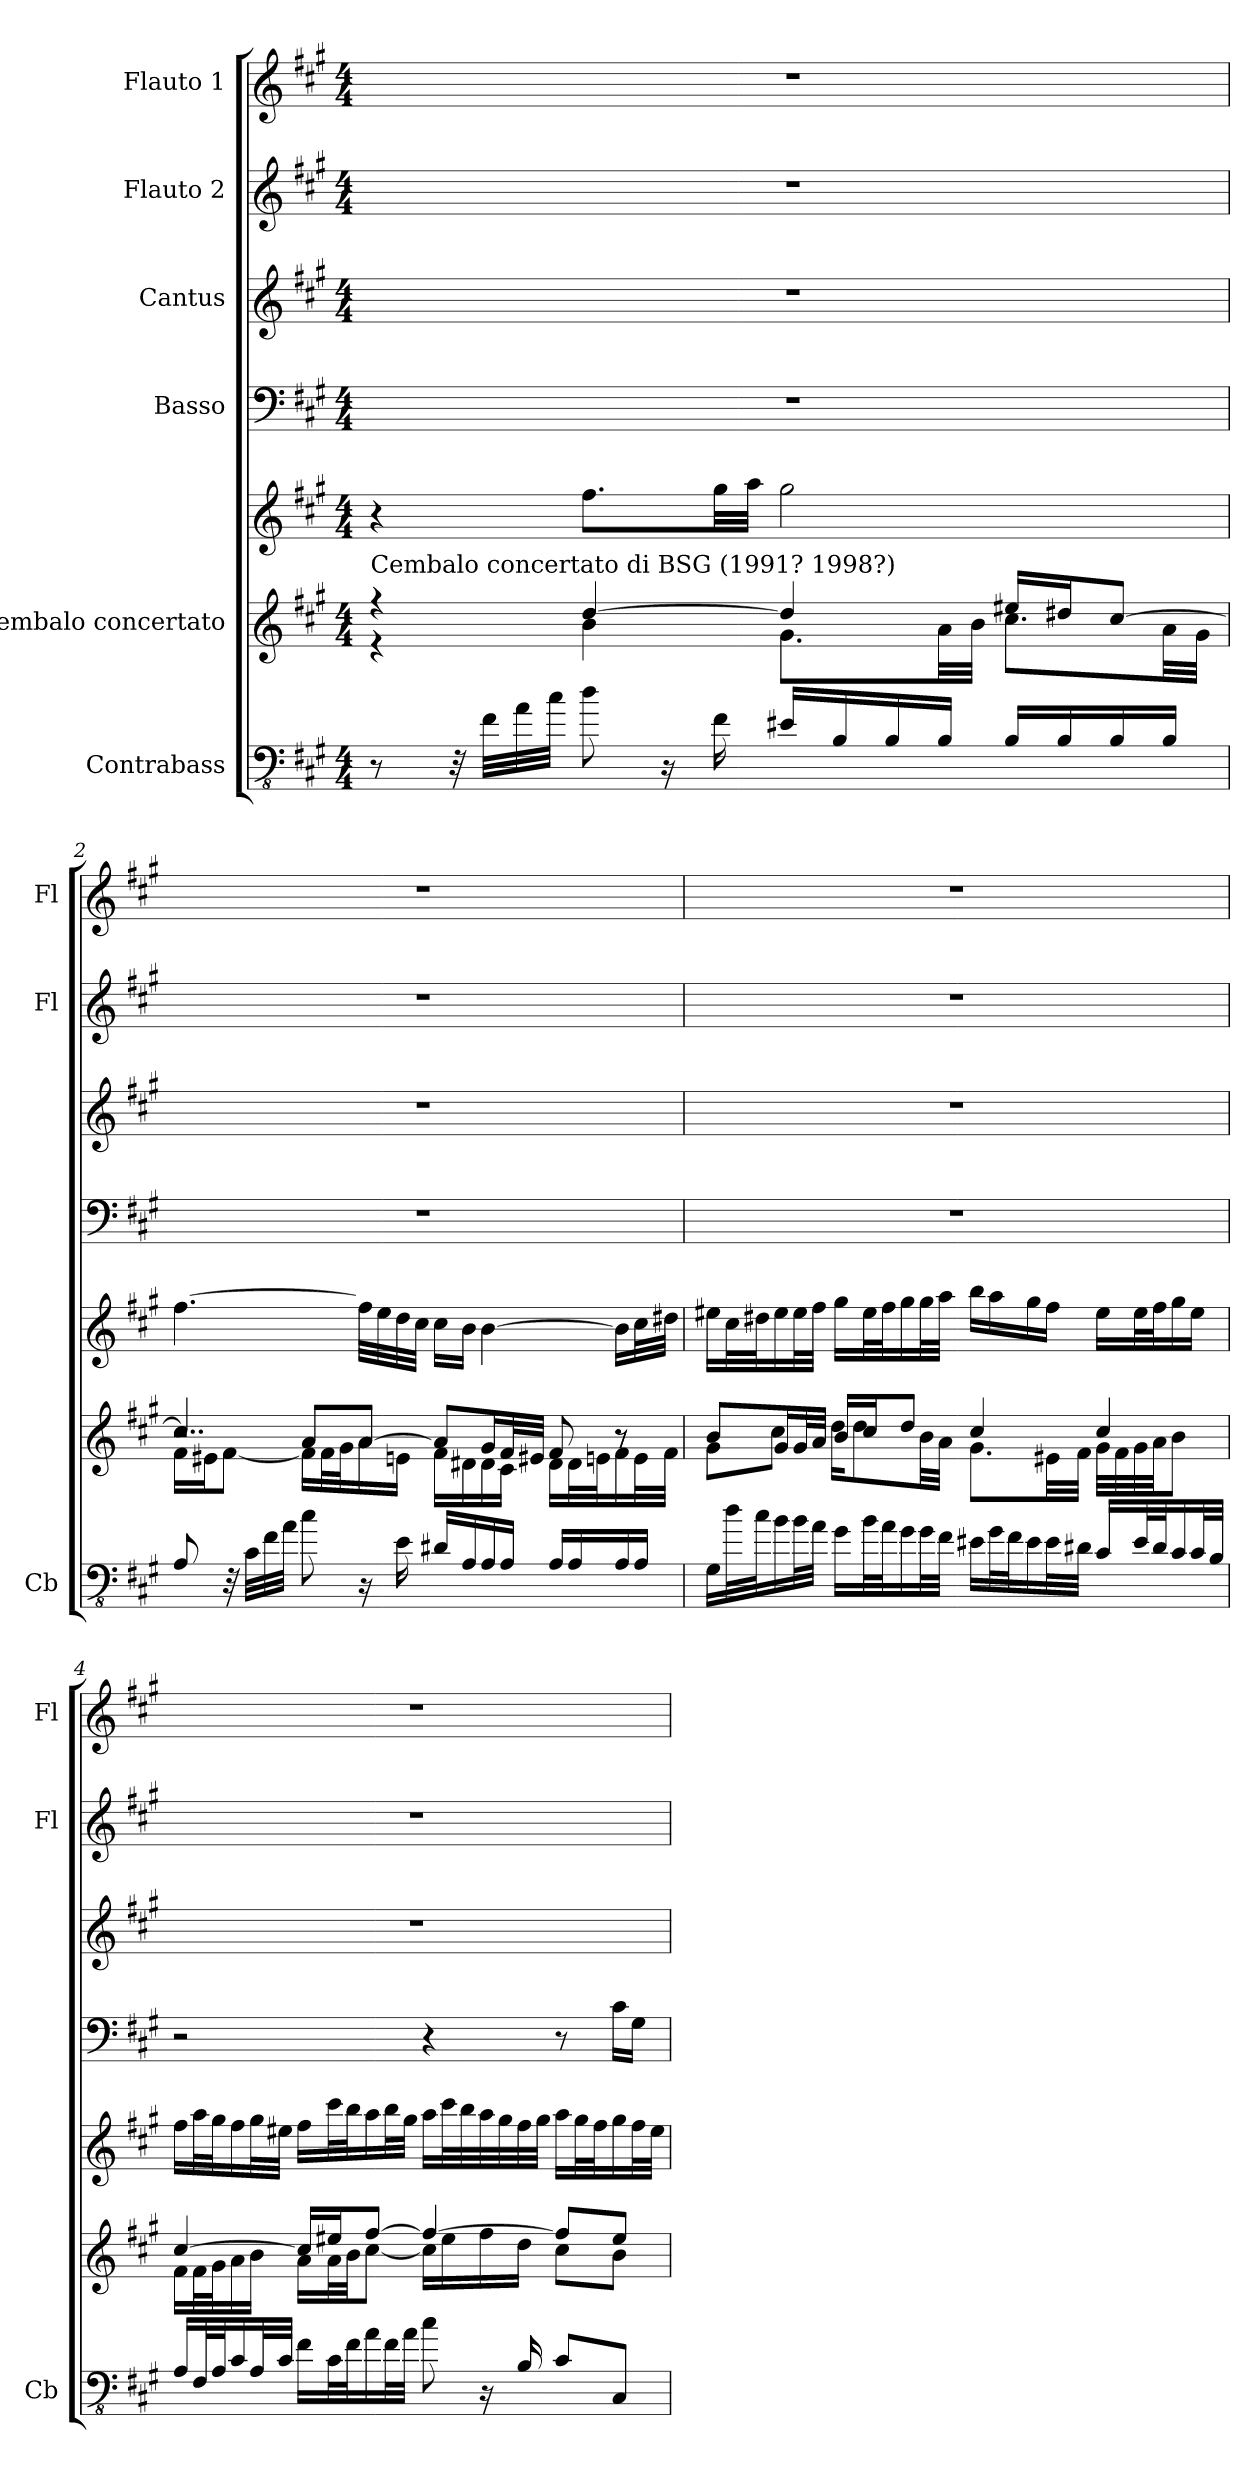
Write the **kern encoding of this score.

**kern	**kern	**kern	**kern	**kern	**kern	**kern
*part6	*part5	*part5	*part4	*part3	*part2	*part1
*staff7	*staff6	*staff5	*staff4	*staff3	*staff2	*staff1
*I"Contrabass	*I"Cembalo concertato	*	*I"Basso	*I"Cantus	*I"Flauto 2	*I"Flauto 1
*I'Cb	*	*	*	*	*I'Fl	*I'Fl
*clefFv4	*clefG2	*clefG2	*clefF4	*clefG2	*clefG2	*clefG2
*ITrd7c12	*	*	*	*	*	*
*k[f#c#g#]	*k[f#c#g#]	*k[f#c#g#]	*k[f#c#g#]	*k[f#c#g#]	*k[f#c#g#]	*k[f#c#g#]
*M4/4	*M4/4	*M4/4	*M4/4	*M4/4	*M4/4	*M4/4
*MM52	*MM52	*MM52	*MM52	*MM52	*MM52	*MM52
=1	=1	=1	=1	=1	=1	=1
*	*^	*	*	*	*	*
!	!LO:TX:a:t=Cembalo concertato di BSG (1991? 1998?)	!	!	!	!	!	!
8r	4r	4r	4r	1r	1r	1r	1r
32r	.	.	.	.	.	.	.
32FF#\LLL	.	.	.	.	.	.	.
32AA\	.	.	.	.	.	.	.
32C#\JJJ	.	.	.	.	.	.	.
8D\	[4dd/	4b\	8.ff#\L	.	.	.	.
16r	.	.	.	.	.	.	.
16FF#\	.	.	32gg#\LL	.	.	.	.
.	.	.	32aa\JJJ	.	.	.	.
16EE#X/LL	4dd/]	8.g#\L	2gg#\	.	.	.	.
16BBB/	.	.	.	.	.	.	.
16BBB/	.	.	.	.	.	.	.
16BBB/JJ	.	32a\LL	.	.	.	.	.
.	.	32b\JJJ	.	.	.	.	.
16BBB/LL	16ee#X/LL	8.cc#\L	.	.	.	.	.
16BBB/	16dd#X/J	.	.	.	.	.	.
16BBB/	[8cc#/J	.	.	.	.	.	.
16BBB/JJ	.	32a\LL	.	.	.	.	.
.	.	32g#\JJJ	.	.	.	.	.
!!LO:PB:g=z
=2	=2	=2	=2	=2	=2	=2	=2
*	*	*^	*	*	*	*	*
8AAA/	4cc#/]	16f#\LL	2..r	[4.ff#\	1r	1r	1r	1r
.	.	16e#X\J	.	.	.	.	.	.
32r	.	[8f#\J	.	.	.	.	.	.
32CC#\LLL	.	.	.	.	.	.	.	.
32FF#\	.	.	.	.	.	.	.	.
32AA\JJJ	.	.	.	.	.	.	.	.
8C#\	8a/L	16f#\LL]	.	.	.	.	.	.
.	.	32f#\L	.	.	.	.	.	.
.	.	32g#\J	.	.	.	.	.	.
16r	[8a/J	16a\	.	32ff#\LLL]	.	.	.	.
.	.	.	.	32ee\	.	.	.	.
16EE\	.	16en\JJ	.	32dd\	.	.	.	.
.	.	.	.	32cc#\JJJ	.	.	.	.
16DD#X/LL	8a/L]	16f#\LL	.	16cc#\LL	.	.	.	.
16AAA/	.	16d#X\	.	16b\JJ	.	.	.	.
16AAA/	16g#/L	16d#\	.	[4b\	.	.	.	.
16AAA/JJ	32f#/L	16c#\JJ	.	.	.	.	.	.
.	32e#X/JJJ	.	.	.	.	.	.	.
16AAA/LL	8f#/	16d#\LL	.	.	.	.	.	.
16AAA/	.	32d#\L	.	.	.	.	.	.
.	.	32en\J	.	.	.	.	.	.
16AAA/	8r	16f#\	8r	16b\LL]	.	.	.	.
16AAA/JJ	.	32e\L	.	32cc#\L	.	.	.	.
.	.	32f#\JJJ	.	32dd#X\JJJ	.	.	.	.
*	*	*v	*v	*	*	*	*	*
!!LO:LB:g=z
=3	=3	=3	=3	=3	=3	=3	=3
16GGG#\LL	8b/L	8g#\L	16ee#X\LL	1r	1r	1r	1r
32D\L	.	.	32cc#\L	.	.	.	.
32C#\J	.	.	32dd#X\J	.	.	.	.
16BB\	16g#/L	8cc#\J	16ee#\	.	.	.	.
32BB\L	32g#/L	.	32ee#\L	.	.	.	.
32AA\JJJ	32a/JJJ	.	32ff#\JJJ	.	.	.	.
16GG#\LL	16b/LL	16dd\KL	16gg#\LL	.	.	.	.
32BB\L	16cc#/J	8dd\	32ee#\L	.	.	.	.
32AA\J	.	.	32ff#\J	.	.	.	.
16GG#\	8dd/J	.	16gg#\	.	.	.	.
32GG#\L	.	32b\LL	32gg#\L	.	.	.	.
32FF#\JJJ	.	32a\JJJ	32aa\JJJ	.	.	.	.
16EE#X\LL	4cc#/	8.g#\L	16bb\LL	.	.	.	.
32GG#\L	.	.	16aa\	.	.	.	.
32FF#\J	.	.	.	.	.	.	.
16EE#\	.	.	16gg#\	.	.	.	.
32EE#\L	.	32e#X\LL	16ff#\JJ	.	.	.	.
32DD#X\JJJ	.	32f#\JJJ	.	.	.	.	.
16CC#/LL	4cc#/	32g#\LLL	16ee#\LL	.	.	.	.
.	.	32f#\	.	.	.	.	.
32EE#/L	.	32g#\	32ee#\L	.	.	.	.
32DD#/J	.	32a\JJ	32ff#\J	.	.	.	.
16CC#/	.	8b\J	16gg#\	.	.	.	.
32CC#/L	.	.	16ee#\JJ	.	.	.	.
32BBB/JJJ	.	.	.	.	.	.	.
!!LO:PB:g=z
=4	=4	=4	=4	=4	=4	=4	=4
16AAA/LL	[4cc#/	16f#\LL	16ff#\LL	2r	1r	1r	1r
32FFF#/L	.	32f#\L	32aa\L	.	.	.	.
32AAA/J	.	32g#\J	32gg#\J	.	.	.	.
16CC#/	.	16a\	16ff#\	.	.	.	.
32AAA/L	.	16b\JJ	32gg#\L	.	.	.	.
32CC#/JJJ	.	.	32ee#X\JJJ	.	.	.	.
16FF#\LL	16cc#/LL]	16a\LL	16ff#\LL	.	.	.	.
32CC#\L	16ee#X/J	32a\L	32ccc#\L	.	.	.	.
32FF#\J	.	32b\JJ	32bb\J	.	.	.	.
16AA\	[8ff#/J	[8cc#\J	16aa\	.	.	.	.
32FF#\L	.	.	32bb\L	.	.	.	.
32AA\JJJ	.	.	32gg#\JJJ	.	.	.	.
8C#\	4ff#/_	16cc#\LL]	16aa\LL	4r	.	.	.
.	.	16ee#\	32ccc#\L	.	.	.	.
.	.	.	32bb\	.	.	.	.
16r	.	16ff#\	32aa\	.	.	.	.
.	.	.	32gg#\	.	.	.	.
16BBB/	.	16dd\JJ	32ff#\	.	.	.	.
.	.	.	32gg#\JJJ	.	.	.	.
8CC#/L	8ff#/L]	8cc#\L	16aa\LL	8r	.	.	.
.	.	.	32gg#\L	.	.	.	.
.	.	.	32ff#\J	.	.	.	.
8CCC#/J	8ee#/J	8b\J	16gg#\	16c#\LL	.	.	.
.	.	.	32ff#\L	16G#\JJ	.	.	.
.	.	.	32ee#\JJJ	.	.	.	.
*	*v	*v	*	*	*	*	*
=	=	=	=	=	=	=
*-	*-	*-	*-	*-	*-	*-
